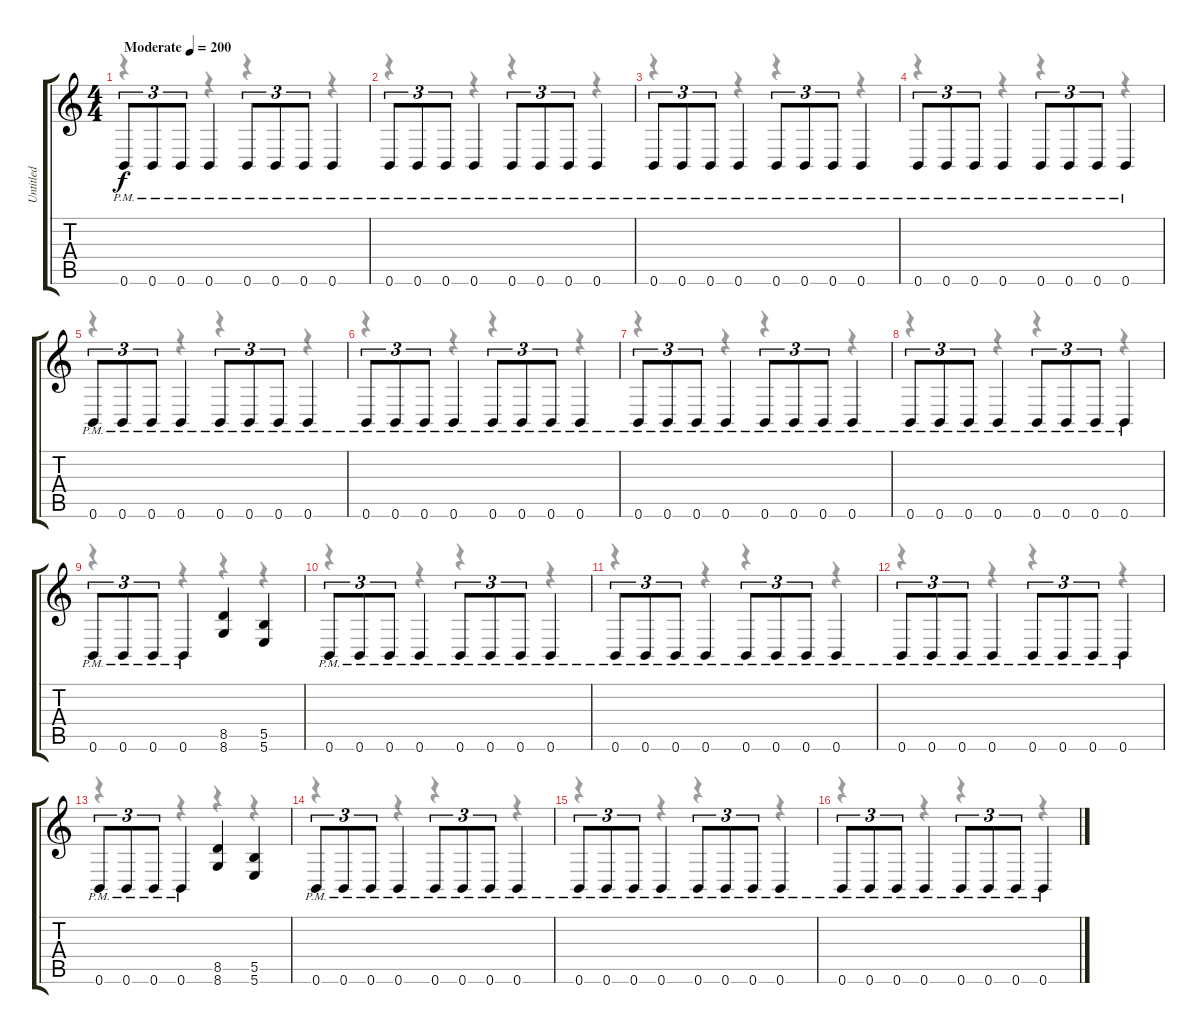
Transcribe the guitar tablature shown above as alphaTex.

\track ("Untitled" "Untitled") {instrument distortionguitar}
\staff {score tabs}
\tuning (Db4 Ab3 E3 B2 Gb2 B1) {hide}
\voice
\ts (4 4)
\tempo (200 "Moderate")
\clef g2
\ks c
0.6{pm}.8{tu (3 2) dy f instrument distortionguitar} 0.6{pm}.8{tu (3 2)} 0.6{pm}.8{tu (3 2)} 0.6{pm}.4 0.6{pm}.8{tu (3 2)} 0.6{pm}.8{tu (3 2)} 0.6{pm}.8{tu (3 2)} 0.6{pm}.4 |
0.6{pm}.8{tu (3 2)} 0.6{pm}.8{tu (3 2)} 0.6{pm}.8{tu (3 2)} 0.6{pm}.4 0.6{pm}.8{tu (3 2)} 0.6{pm}.8{tu (3 2)} 0.6{pm}.8{tu (3 2)} 0.6{pm}.4 |
0.6{pm}.8{tu (3 2)} 0.6{pm}.8{tu (3 2)} 0.6{pm}.8{tu (3 2)} 0.6{pm}.4 0.6{pm}.8{tu (3 2)} 0.6{pm}.8{tu (3 2)} 0.6{pm}.8{tu (3 2)} 0.6{pm}.4 |
0.6{pm}.8{tu (3 2)} 0.6{pm}.8{tu (3 2)} 0.6{pm}.8{tu (3 2)} 0.6{pm}.4 0.6{pm}.8{tu (3 2)} 0.6{pm}.8{tu (3 2)} 0.6{pm}.8{tu (3 2)} 0.6{pm}.4 |
0.6{pm}.8{tu (3 2)} 0.6{pm}.8{tu (3 2)} 0.6{pm}.8{tu (3 2)} 0.6{pm}.4 0.6{pm}.8{tu (3 2)} 0.6{pm}.8{tu (3 2)} 0.6{pm}.8{tu (3 2)} 0.6{pm}.4 |
0.6{pm}.8{tu (3 2)} 0.6{pm}.8{tu (3 2)} 0.6{pm}.8{tu (3 2)} 0.6{pm}.4 0.6{pm}.8{tu (3 2)} 0.6{pm}.8{tu (3 2)} 0.6{pm}.8{tu (3 2)} 0.6{pm}.4 |
0.6{pm}.8{tu (3 2)} 0.6{pm}.8{tu (3 2)} 0.6{pm}.8{tu (3 2)} 0.6{pm}.4 0.6{pm}.8{tu (3 2)} 0.6{pm}.8{tu (3 2)} 0.6{pm}.8{tu (3 2)} 0.6{pm}.4 |
0.6{pm}.8{tu (3 2)} 0.6{pm}.8{tu (3 2)} 0.6{pm}.8{tu (3 2)} 0.6{pm}.4 0.6{pm}.8{tu (3 2)} 0.6{pm}.8{tu (3 2)} 0.6{pm}.8{tu (3 2)} 0.6{pm}.4 |
0.6{pm}.8{tu (3 2)} 0.6{pm}.8{tu (3 2)} 0.6{pm}.8{tu (3 2)} 0.6{pm}.4 (8.5 8.6).4 (5.5 5.6).4 |
0.6{pm}.8{tu (3 2)} 0.6{pm}.8{tu (3 2)} 0.6{pm}.8{tu (3 2)} 0.6{pm}.4 0.6{pm}.8{tu (3 2)} 0.6{pm}.8{tu (3 2)} 0.6{pm}.8{tu (3 2)} 0.6{pm}.4 |
0.6{pm}.8{tu (3 2)} 0.6{pm}.8{tu (3 2)} 0.6{pm}.8{tu (3 2)} 0.6{pm}.4 0.6{pm}.8{tu (3 2)} 0.6{pm}.8{tu (3 2)} 0.6{pm}.8{tu (3 2)} 0.6{pm}.4 |
0.6{pm}.8{tu (3 2)} 0.6{pm}.8{tu (3 2)} 0.6{pm}.8{tu (3 2)} 0.6{pm}.4 0.6{pm}.8{tu (3 2)} 0.6{pm}.8{tu (3 2)} 0.6{pm}.8{tu (3 2)} 0.6{pm}.4 |
0.6{pm}.8{tu (3 2)} 0.6{pm}.8{tu (3 2)} 0.6{pm}.8{tu (3 2)} 0.6{pm}.4 (8.5 8.6).4 (5.5 5.6).4 |
0.6{pm}.8{tu (3 2)} 0.6{pm}.8{tu (3 2)} 0.6{pm}.8{tu (3 2)} 0.6{pm}.4 0.6{pm}.8{tu (3 2)} 0.6{pm}.8{tu (3 2)} 0.6{pm}.8{tu (3 2)} 0.6{pm}.4 |
0.6{pm}.8{tu (3 2)} 0.6{pm}.8{tu (3 2)} 0.6{pm}.8{tu (3 2)} 0.6{pm}.4 0.6{pm}.8{tu (3 2)} 0.6{pm}.8{tu (3 2)} 0.6{pm}.8{tu (3 2)} 0.6{pm}.4 |
0.6{pm}.8{tu (3 2)} 0.6{pm}.8{tu (3 2)} 0.6{pm}.8{tu (3 2)} 0.6{pm}.4 0.6{pm}.8{tu (3 2)} 0.6{pm}.8{tu (3 2)} 0.6{pm}.8{tu (3 2)} 0.6{pm}.4
\voice
\clef g2
\ottava regular
\simile none
\ks c
r.4{dy f} r.4 r.4 r.4 |
r.4 r.4 r.4 r.4 |
r.4 r.4 r.4 r.4 |
r.4 r.4 r.4 r.4 |
r.4 r.4 r.4 r.4 |
r.4 r.4 r.4 r.4 |
r.4 r.4 r.4 r.4 |
r.4 r.4 r.4 r.4 |
r.4 r.4 r.4 r.4 |
r.4 r.4 r.4 r.4 |
r.4 r.4 r.4 r.4 |
r.4 r.4 r.4 r.4 |
r.4 r.4 r.4 r.4 |
r.4 r.4 r.4 r.4 |
r.4 r.4 r.4 r.4 |
r.4 r.4 r.4 r.4
